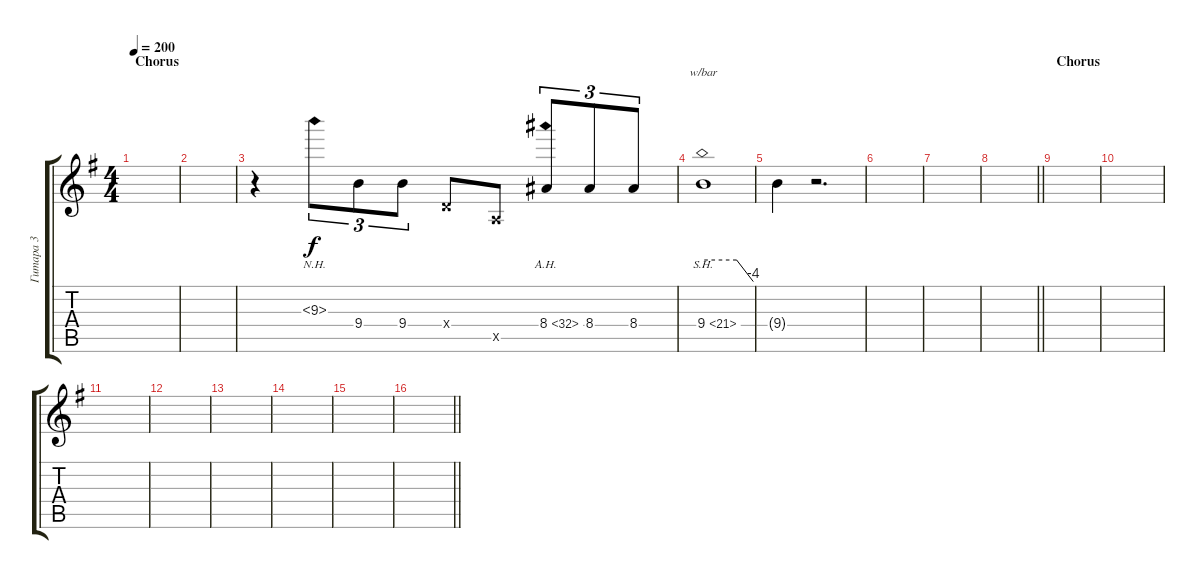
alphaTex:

\track ("Гитара 3" "Гитара 3") {instrument distortionguitar}
\staff {score tabs}
\tuning (E4 B3 G3 D3 A2 E2) {hide}
\ts (4 4)
\section ("" "Chorus")
\tempo 200
\clef g2
\ks eminor
|
|
r.4 9.3{nh}.8{tu (3 2)} 9.4.8{tu (3 2)} 9.4.8{tu (3 2)} 0.4{x}.8 0.5{x}.8 8.4{ah 24}.8{tu (3 2)} 8.4.8{tu (3 2)} 8.4.8{tu (3 2)} |
9.4{sh 12}.1{tbe (custom default 0 0 40 0 60 -16)} |
9.4{t}.4 r.2{d} |
|
|
\barLineRight lightlight
|
\section ("" "Chorus")
|
|
|
|
|
|
|
\barLineRight lightlight
